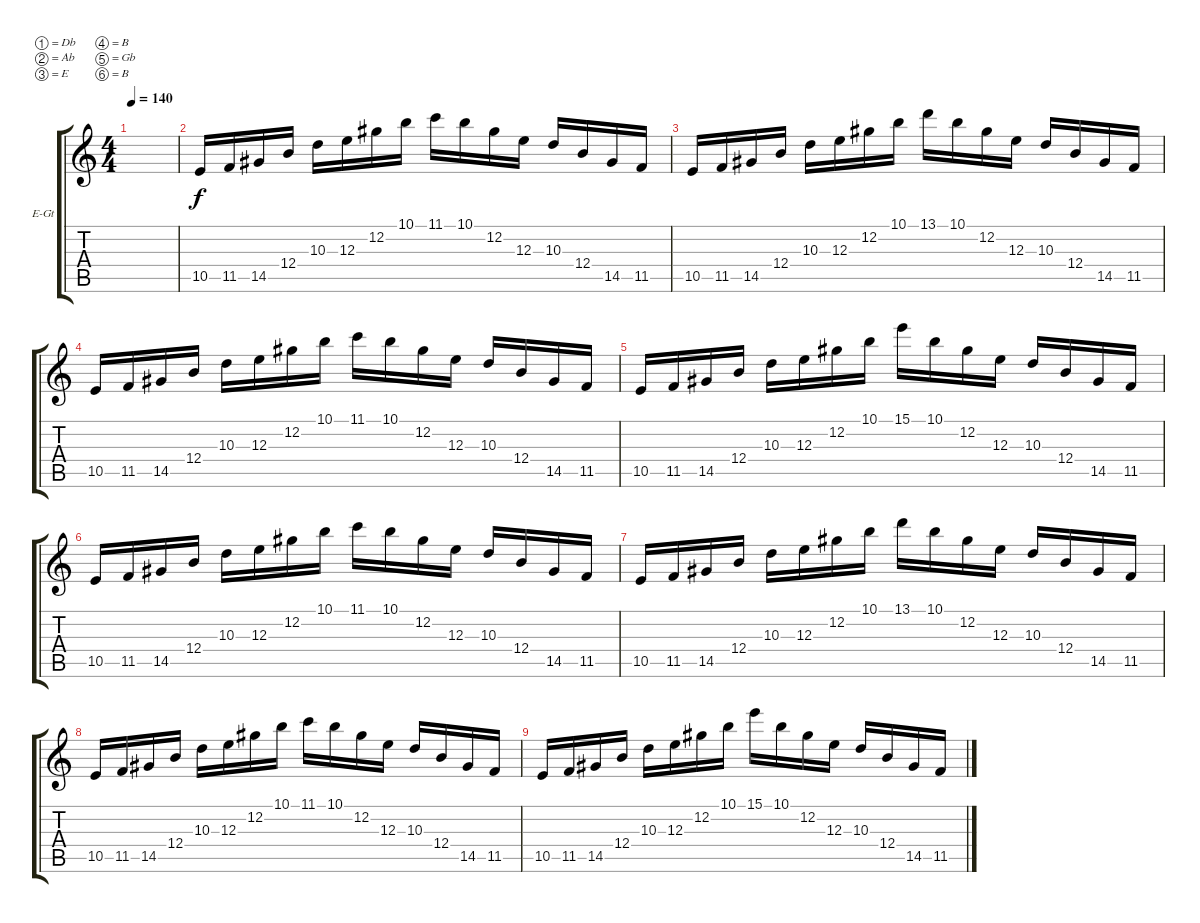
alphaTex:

\defaultSystemsLayout 4
\bracketExtendMode groupsimilarinstruments
\firstSystemTrackNameOrientation horizontal
\otherSystemsTrackNameOrientation horizontal
\track ("Electric Guitar" "E-Gt") {mute instrument distortionguitar}
\staff {score tabs}
\tuning (Db4 Ab3 E3 B2 Gb2 B1)
\ts (4 4)
\tempo 140
\clef g2
\scale
0.333333
\ks c
|
\scale
0.333333 10.5.16 11.5.16 14.5.16 12.4.16 10.3.16 12.3.16 12.2.16 10.1.16 11.1.16 10.1.16 12.2.16 12.3.16 10.3.16 12.4.16 14.5.16 11.5.16 |
\scale
0.333333 10.5.16 11.5.16 14.5.16 12.4.16 10.3.16 12.3.16 12.2.16 10.1.16 13.1.16 10.1.16 12.2.16 12.3.16 10.3.16 12.4.16 14.5.16 11.5.16 |
\scale
0.333333 10.5.16 11.5.16 14.5.16 12.4.16 10.3.16 12.3.16 12.2.16 10.1.16 11.1.16 10.1.16 12.2.16 12.3.16 10.3.16 12.4.16 14.5.16 11.5.16 |
\scale
0.333333 10.5.16 11.5.16 14.5.16 12.4.16 10.3.16 12.3.16 12.2.16 10.1.16 15.1.16 10.1.16 12.2.16 12.3.16 10.3.16 12.4.16 14.5.16 11.5.16 |
\scale
0.333333 10.5.16 11.5.16 14.5.16 12.4.16 10.3.16 12.3.16 12.2.16 10.1.16 11.1.16 10.1.16 12.2.16 12.3.16 10.3.16 12.4.16 14.5.16 11.5.16 |
\scale
0.333333 10.5.16 11.5.16 14.5.16 12.4.16 10.3.16 12.3.16 12.2.16 10.1.16 13.1.16 10.1.16 12.2.16 12.3.16 10.3.16 12.4.16 14.5.16 11.5.16 |
\scale
0.333333 10.5.16 11.5.16 14.5.16 12.4.16 10.3.16 12.3.16 12.2.16 10.1.16 11.1.16 10.1.16 12.2.16 12.3.16 10.3.16 12.4.16 14.5.16 11.5.16 |
\scale
0.333333 10.5.16 11.5.16 14.5.16 12.4.16 10.3.16 12.3.16 12.2.16 10.1.16 15.1.16 10.1.16 12.2.16 12.3.16 10.3.16 12.4.16 14.5.16 11.5.16 |
\scale
0.333333 |
\scale
0.333333 |
\scale
0.333333 |
\scale
0.333333 |
\scale
0.333333 |
\scale
0.333333 |
\scale
0.333333
